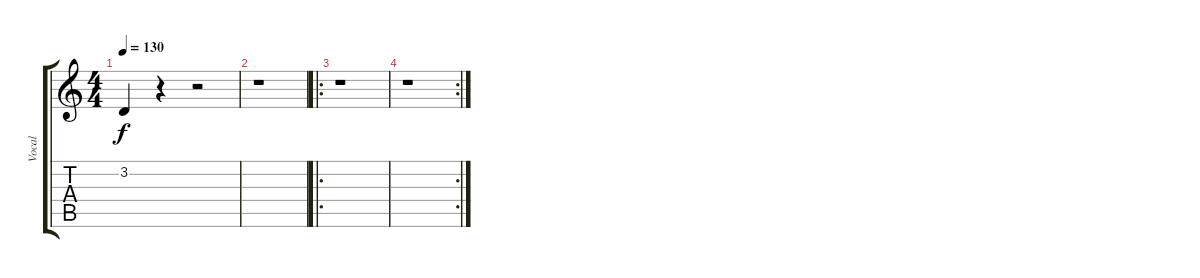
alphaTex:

\track ("Vocal" "Vocal") {instrument lead5charang}
\staff {score tabs}
\tuning (E4 B3 G3 D3 A2 E2) {hide}
\ts (4 4)
\tempo 130
\clef g2
\ks c
3.2{t}.4{dy f} r.4 r.2 |
r.1 |
\ro
r.1 |
\rc 2
r.1
